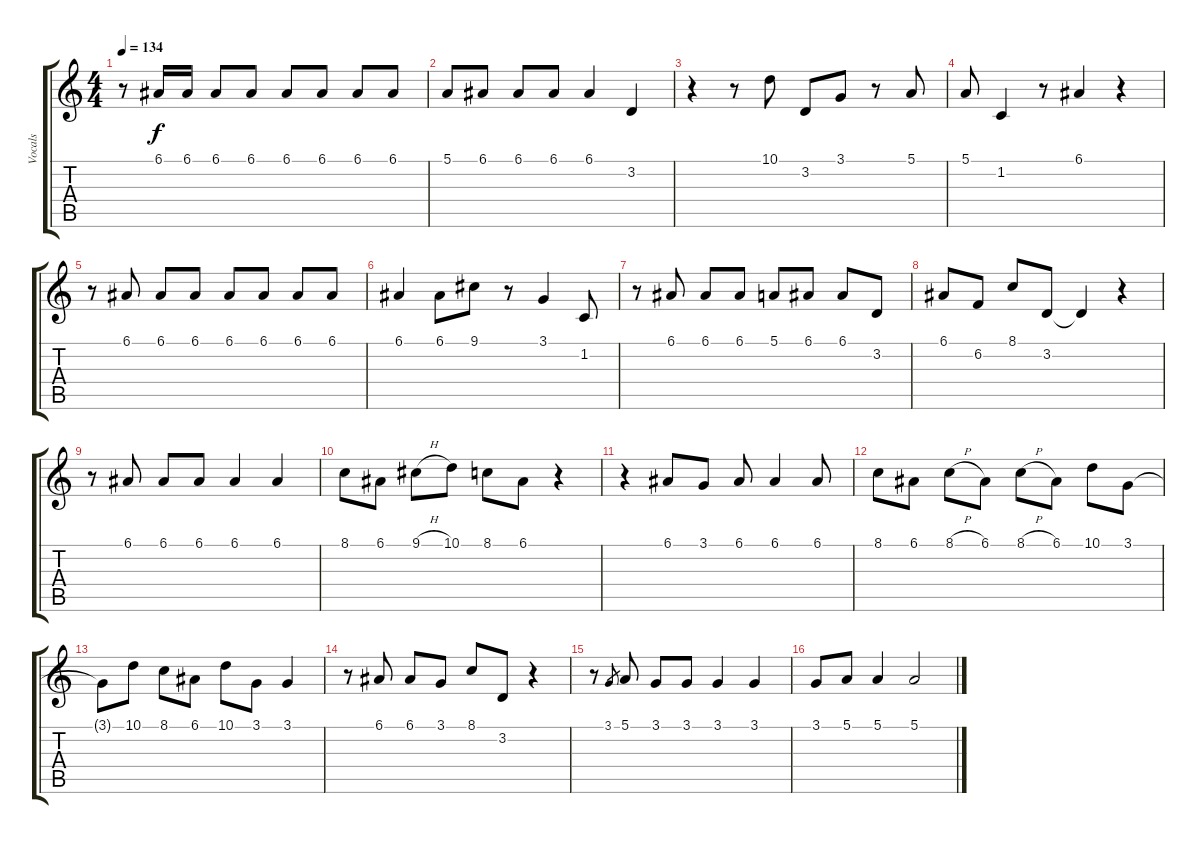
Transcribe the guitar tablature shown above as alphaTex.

\track ("Vocals" "Vocals") {instrument accordion}
\staff {score tabs}
\tuning (E4 B3 G3 D3 A2 E2) {hide}
\ts (4 4)
\tempo 134
\clef g2
\ks c
r.8{dy f} 6.1.16 6.1.16 6.1.8 6.1.8 6.1.8 6.1.8 6.1.8 6.1.8 |
5.1.8 6.1.8 6.1.8 6.1.8 6.1.4 3.2.4 |
r.4 r.8 10.1.8 3.2.8 3.1.8 r.8 5.1.8 |
5.1.8 1.2.4 r.8 6.1.4 r.4 |
r.8 6.1.8 6.1.8 6.1.8 6.1.8 6.1.8 6.1.8 6.1.8 |
6.1.4 6.1.8 9.1.8 r.8 3.1.4 1.2.8 |
r.8 6.1.8 6.1.8 6.1.8 5.1.8 6.1.8 6.1.8 3.2.8 |
6.1.8 6.2.8 8.1.8 3.2.8 3.2{t}.4 r.4 |
r.8 6.1.8 6.1.8 6.1.8 6.1.4 6.1.4 |
8.1.8 6.1.8 9.1{h}.8 10.1.8 8.1.8 6.1.8 r.4 |
r.4 6.1.8 3.1.8 6.1.8 6.1.4 6.1.8 |
8.1.8 6.1.8 8.1{h}.8 6.1.8 8.1{h}.8 6.1.8 10.1.8 3.1.8 |
3.1{t}.8 10.1.8 8.1.8 6.1.8 10.1.8 3.1.8 3.1.4 |
r.8 6.1.8 6.1.8 3.1.8 8.1.8 3.2.8 r.4 |
r.8 3.1.8{gr} 5.1.8 3.1.8 3.1.8 3.1.4 3.1.4 |
3.1.8 5.1.8 5.1.4 5.1{h}.2
